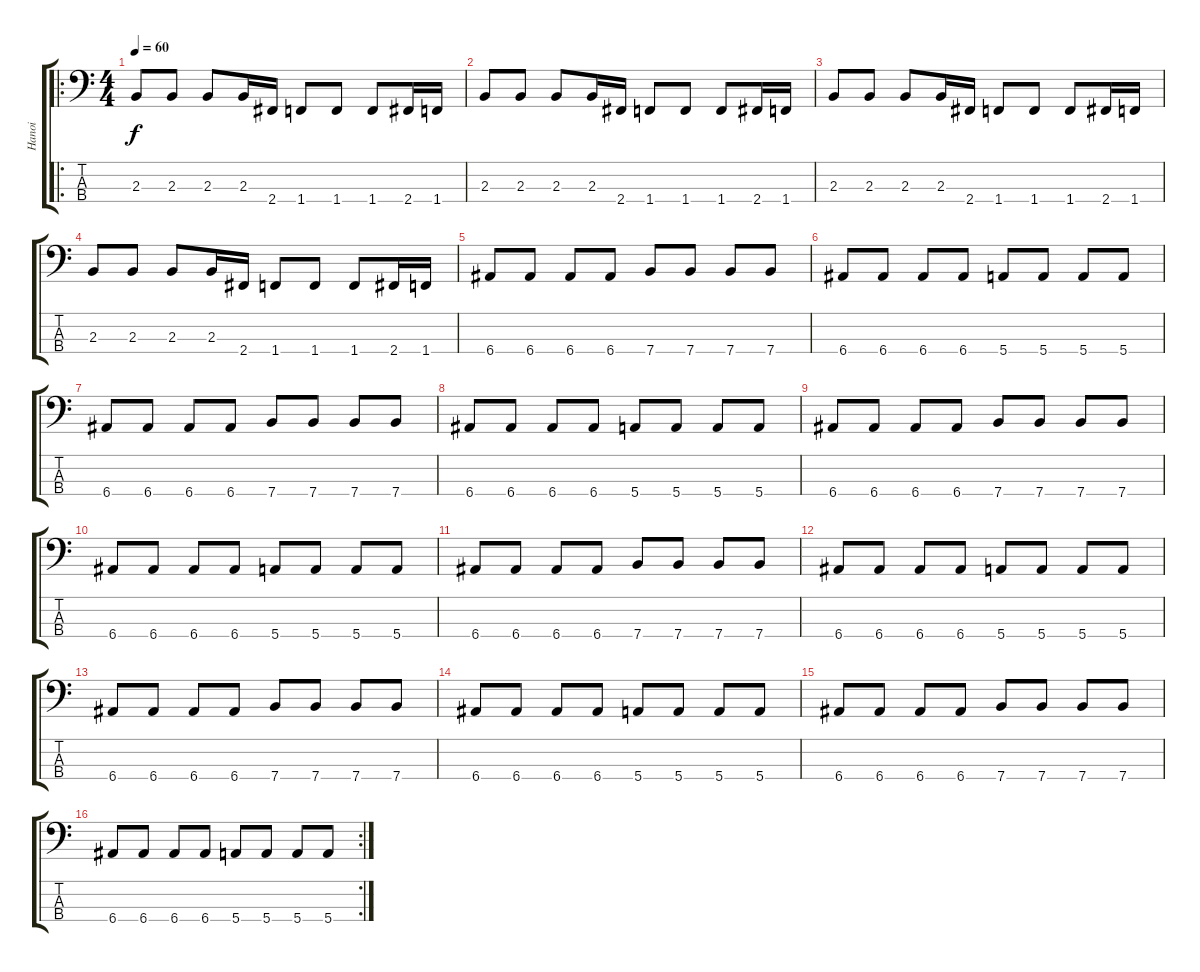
\track ("Hanoi" "Hanoi") {instrument electricbassfinger}
\staff {score tabs}
\tuning (G2 D2 A1 E1) {hide}
\ro
\ts (4 4)
\tempo 60
\clef f4
\ks c
2.3.8{dy f instrument electricbassfinger} 2.3.8 2.3.8 2.3.16 2.4.16 1.4.8 1.4.8 1.4.8 2.4.16 1.4.16 |
2.3.8 2.3.8 2.3.8 2.3.16 2.4.16 1.4.8 1.4.8 1.4.8 2.4.16 1.4.16 |
2.3.8 2.3.8 2.3.8 2.3.16 2.4.16 1.4.8 1.4.8 1.4.8 2.4.16 1.4.16 |
2.3.8 2.3.8 2.3.8 2.3.16 2.4.16 1.4.8 1.4.8 1.4.8 2.4.16 1.4.16 |
6.4.8 6.4.8 6.4.8 6.4.8 7.4.8 7.4.8 7.4.8 7.4.8 |
6.4.8 6.4.8 6.4.8 6.4.8 5.4.8 5.4.8 5.4.8 5.4.8 |
6.4.8 6.4.8 6.4.8 6.4.8 7.4.8 7.4.8 7.4.8 7.4.8 |
6.4.8 6.4.8 6.4.8 6.4.8 5.4.8 5.4.8 5.4.8 5.4.8 |
6.4.8 6.4.8 6.4.8 6.4.8 7.4.8 7.4.8 7.4.8 7.4.8 |
6.4.8 6.4.8 6.4.8 6.4.8 5.4.8 5.4.8 5.4.8 5.4.8 |
6.4.8 6.4.8 6.4.8 6.4.8 7.4.8 7.4.8 7.4.8 7.4.8 |
6.4.8 6.4.8 6.4.8 6.4.8 5.4.8 5.4.8 5.4.8 5.4.8 |
6.4.8 6.4.8 6.4.8 6.4.8 7.4.8 7.4.8 7.4.8 7.4.8 |
6.4.8 6.4.8 6.4.8 6.4.8 5.4.8 5.4.8 5.4.8 5.4.8 |
6.4.8 6.4.8 6.4.8 6.4.8 7.4.8 7.4.8 7.4.8 7.4.8 |
\rc 2
6.4.8 6.4.8 6.4.8 6.4.8 5.4.8 5.4.8 5.4.8 5.4.8
